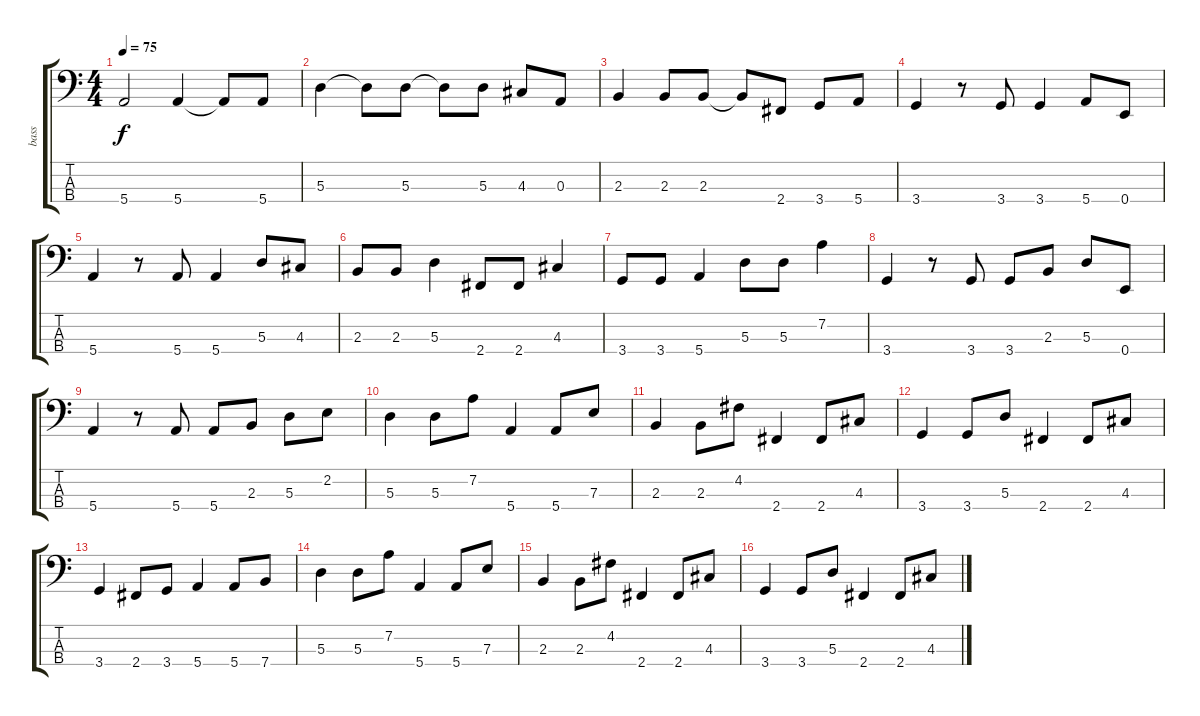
\track ("bass" "bass") {instrument electricbassfinger}
\staff {score tabs}
\tuning (G2 D2 A1 E1) {hide}
\ts (4 4)
\tempo 75
\clef f4
\ks c
5.4.2{dy f} 5.4.4 5.4{t}.8 5.4.8 |
5.3.4 5.3{t}.8 5.3.8 5.3{t}.8 5.3.8 4.3.8 0.3.8 |
2.3.4 2.3.8 2.3.8 2.3{t}.8 2.4.8 3.4.8 5.4.8 |
3.4.4 r.8 3.4.8 3.4.4 5.4.8 0.4.8 |
5.4.4 r.8 5.4.8 5.4.4 5.3.8 4.3.8 |
2.3.8 2.3.8 5.3.4 2.4.8 2.4.8 4.3.4 |
3.4.8 3.4.8 5.4.4 5.3.8 5.3.8 7.2.4 |
3.4.4 r.8 3.4.8 3.4.8 2.3.8 5.3.8 0.4.8 |
5.4.4 r.8 5.4.8 5.4.8 2.3.8 5.3.8 2.2.8 |
5.3.4 5.3.8 7.2.8 5.4.4 5.4.8 7.3.8 |
2.3.4 2.3.8 4.2.8 2.4.4 2.4.8 4.3.8 |
3.4.4 3.4.8 5.3.8 2.4.4 2.4.8 4.3.8 |
3.4.4 2.4.8 3.4.8 5.4.4 5.4.8 7.4.8 |
5.3.4 5.3.8 7.2.8 5.4.4 5.4.8 7.3.8 |
2.3.4 2.3.8 4.2.8 2.4.4 2.4.8 4.3.8 |
3.4.4 3.4.8 5.3.8 2.4.4 2.4.8 4.3.8
